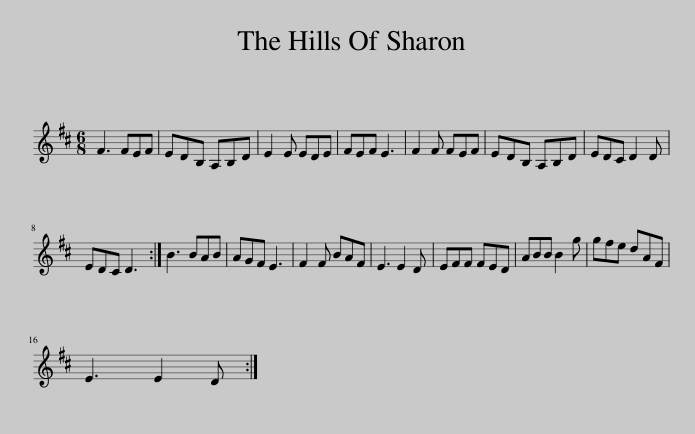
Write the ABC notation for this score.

X:1
L:1/8
M:6/8
I:linebreak $
K:D
V:1 treble
V:1
 F3 FEF | EDB, A,B,D | E2 E EDE | FEF E3 | F2 F FEF | %5
 EDB, A,B,D | EDC D2 D |$ EDC D3 :| B3 BAB | AGF E3 | %10
 F2 F BAF | E3 E2 D | EFF FED | ABB B2 g | gfe dAF |$ %15
 E3 E2 D :| %16
